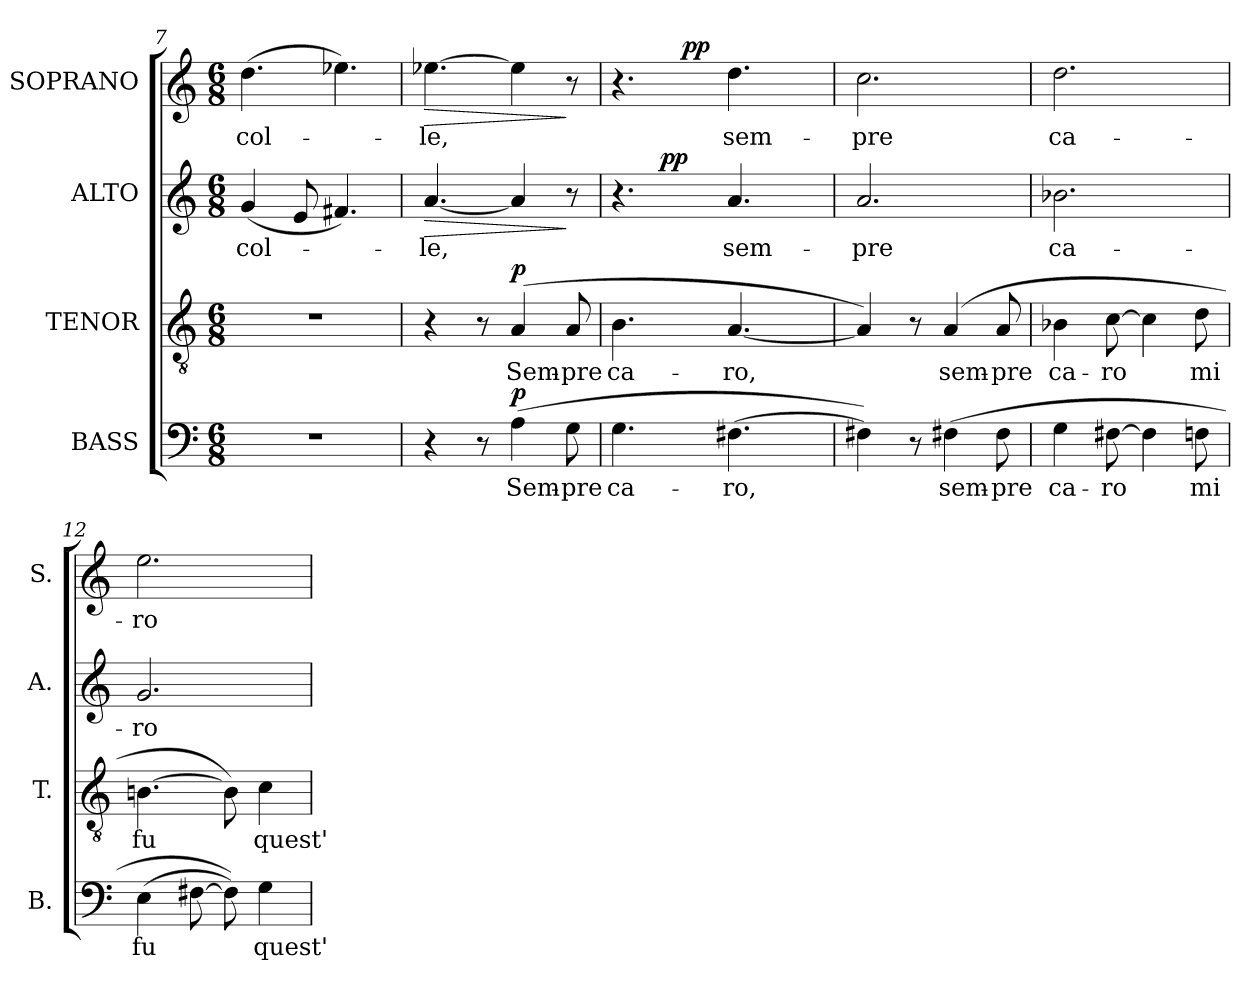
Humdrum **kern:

**kern	**text	**dynam	**kern	**text	**dynam	**kern	**text	**dynam	**kern	**text	**dynam
*part4	*part4	*part4	*part3	*part3	*part3	*part2	*part2	*part2	*part1	*part1	*part1
*staff4	*staff4	*staff4	*staff3	*staff3	*staff3	*staff2	*staff2	*staff2	*staff1	*staff1	*staff1
*I"BASS	*	*	*I"TENOR	*	*	*I"ALTO	*	*	*I"SOPRANO	*	*
*I'B.	*	*	*I'T.	*	*	*I'A.	*	*	*I'S.	*	*
*clefF4	*	*	*clefGv2	*	*	*clefG2	*	*	*clefG2	*	*
*	*	*	*ITrd7c12	*	*	*	*	*	*	*	*
*k[]	*	*	*k[]	*	*	*k[]	*	*	*k[]	*	*
*C:	*	*	*C:	*	*	*C:	*	*	*C:	*	*
*M6/8	*	*	*M6/8	*	*	*M6/8	*	*	*M6/8	*	*
=7	=7	=7	=7	=7	=7	=7	=7	=7	=7	=7	=7
!LO:N:vis=1	!	!	!LO:N:vis=1	!	!	!	!	!	!	!	!
!	!	!	!	!	!	!	!LO:LY:b:color=#000000	!	!	!	!
!	!	!	!	!	!	!	!	!	!	!LO:LY:b:color=#000000	!
2.r	.	.	2.r	.	.	(4gi/	col-	.	(4.ddi\	col-	.
.	.	.	.	.	.	8ei/	.	.	.	.	.
.	.	.	.	.	.	4.f#Xi/)	.	.	4.ee-Xi\)	.	.
=8	=8	=8	=8	=8	=8	=8	=8	=8	=8	=8	=8
!	!	!	!	!	!	!	!LO:LY:b:color=#000000	!LO:HP:b	!	!	!
!	!	!	!	!	!	!	!	!	!	!LO:LY:b:color=#000000	!LO:HP:b
4r	.	.	4r	.	.	[<4.ai/	-le,	>	[>4.ee-Xi\	-le,	>
8r	.	.	8r	.	.	.	.	.	.	.	.
!	!LO:LY:b:color=#000000	!	!	!	!	!	!	!	!	!	!
!	!	!	!	!LO:LY:b:color=#000000	!	!	!	!	!	!	!
(4Ai\	Sem-	p	(4AAi/	Sem-	p	4ai/]	.	.	4ee-i\]	.	.
!	!LO:LY:b:color=#000000	!	!	!	!	!	!	!	!	!	!
!	!	!	!	!LO:LY:b:color=#000000	!	!	!	!	!	!	!
8Gi\	-pre	.	8AAi/	-pre	.	8r	.	]	8r	.	]
!!LO:LB:g=z
=9	=9	=9	=9	=9	=9	=9	=9	=9	=9	=9	=9
!	!LO:LY:b:color=#000000	!	!	!	!	!	!	!	!	!	!
!	!	!	!	!LO:LY:b:color=#000000	!	!	!	!	!	!	!
*	*	*	*	*	*	*^	*	*	*^	*	*
4.Gi\	ca-	.	4.BBi\	ca-	.	4.r	8ryy	.	.	4.r	8ryy	.	.
.	.	.	.	.	.	.	64ryy	.	.	.	32ryy	.	.
.	.	.	.	.	.	.	256ryy	.	.	.	.	.	.
.	.	.	.	.	.	.	2ryy	.	pp	.	.	.	.
.	.	.	.	.	.	.	.	.	.	.	64ryy	.	.
.	.	.	.	.	.	.	.	.	.	.	256ryy	.	.
.	.	.	.	.	.	.	.	.	.	.	2ryy	.	pp
!	!LO:LY:b:color=#000000	!	!	!	!	!	!	!	!	!	!	!	!
!	!	!	!	!LO:LY:b:color=#000000	!	!	!	!	!	!	!	!	!
!	!	!	!	!	!	!	!	!LO:LY:b:color=#000000	!	!	!	!	!
!	!	!	!	!	!	!	!	!	!	!	!	!LO:LY:b:color=#000000	!
[>4.F#Xi\	-ro,	.	[<4.AAi/	-ro,	.	4.ai/	.	sem-	.	4.ddi\	.	sem-	.
.	.	.	.	.	.	.	16ryy	.	.	.	.	.	.
.	.	.	.	.	.	.	.	.	.	.	16ryy	.	.
.	.	.	.	.	.	.	32ryy	.	.	.	.	.	.
.	.	.	.	.	.	.	128.ryy	.	.	.	128.ryy	.	.
*	*	*	*	*	*	*v	*v	*	*	*	*	*	*
*	*	*	*	*	*	*	*	*	*v	*v	*	*
=10	=10	=10	=10	=10	=10	=10	=10	=10	=10	=10	=10
*	*	*	*	*	*	*^	*	*	*^	*	*
!	!	!	!	!	!	!	!	!LO:LY:b:color=#000000	!	!	!	!	!
*	*	*	*	*	*	*v	*v	*	*	*	*	*	*
*	*	*	*	*	*	*	*	*	*v	*v	*	*
*	*	*	*	*	*	*^	*	*	*^	*	*
!	!	!	!	!	!	!	!	!	!	!	!	!LO:LY:b:color=#000000	!
*	*	*	*	*	*	*v	*v	*	*	*	*	*	*
*	*	*	*	*	*	*	*	*	*v	*v	*	*
4F#Xi\])	.	.	4AAi/])	.	.	2.ai/	-pre	.	2.cci\	-pre	.
8r	.	.	8r	.	.	.	.	.	.	.	.
!	!LO:LY:b:color=#000000	!	!	!	!	!	!	!	!	!	!
!	!	!	!	!LO:LY:b:color=#000000	!	!	!	!	!	!	!
(4F#Xi\	sem-	.	(4AAi/	sem-	.	.	.	.	.	.	.
!	!LO:LY:b:color=#000000	!	!	!	!	!	!	!	!	!	!
!	!	!	!	!LO:LY:b:color=#000000	!	!	!	!	!	!	!
8F#i\	-pre	.	8AAi/	-pre	.	.	.	.	.	.	.
=11	=11	=11	=11	=11	=11	=11	=11	=11	=11	=11	=11
!	!LO:LY:b:color=#000000	!	!	!	!	!	!	!	!	!	!
!	!	!	!	!LO:LY:b:color=#000000	!	!	!	!	!	!	!
!	!	!	!	!	!	!	!LO:LY:b:color=#000000	!	!	!	!
!	!	!	!	!	!	!	!	!	!	!LO:LY:b:color=#000000	!
4Gi\	ca-	.	4BB-Xi\	ca-	.	2.b-Xi\	ca-	.	2.ddi\	ca-	.
!	!LO:LY:b:color=#000000	!	!	!	!	!	!	!	!	!	!
!	!	!	!	!LO:LY:b:color=#000000	!	!	!	!	!	!	!
[>8F#Xi\	-ro	.	[>8Ci\	-ro	.	.	.	.	.	.	.
4F#i\]	.	.	4Ci\]	.	.	.	.	.	.	.	.
!	!LO:LY:b:color=#000000	!	!	!	!	!	!	!	!	!	!
!	!	!	!	!LO:LY:b:color=#000000	!	!	!	!	!	!	!
8Fni\	mi	.	8Di\	mi	.	.	.	.	.	.	.
=12	=12	=12	=12	=12	=12	=12	=12	=12	=12	=12	=12
!	!LO:LY:b:color=#000000	!	!	!	!	!	!	!	!	!	!
!	!	!	!	!LO:LY:b:color=#000000	!	!	!	!	!	!	!
!	!	!	!	!	!	!	!LO:LY:b:color=#000000	!	!	!	!
!	!	!	!	!	!	!	!	!	!	!LO:LY:b:color=#000000	!
(4Ei\	fu	.	[>4.BBni\	fu	.	2.gi/	-ro	.	2.eei\	-ro	.
[>8F#Xi\	.	.	.	.	.	.	.	.	.	.	.
8F#i\]))	.	.	8BBi\])	.	.	.	.	.	.	.	.
!	!LO:LY:b:color=#000000	!	!	!	!	!	!	!	!	!	!
!	!	!	!	!LO:LY:b:color=#000000	!	!	!	!	!	!	!
4Gi\	quest'	.	4Ci\	quest'	.	.	.	.	.	.	.
=	=	=	=	=	=	=	=	=	=	=	=
*-	*-	*-	*-	*-	*-	*-	*-	*-	*-	*-	*-
